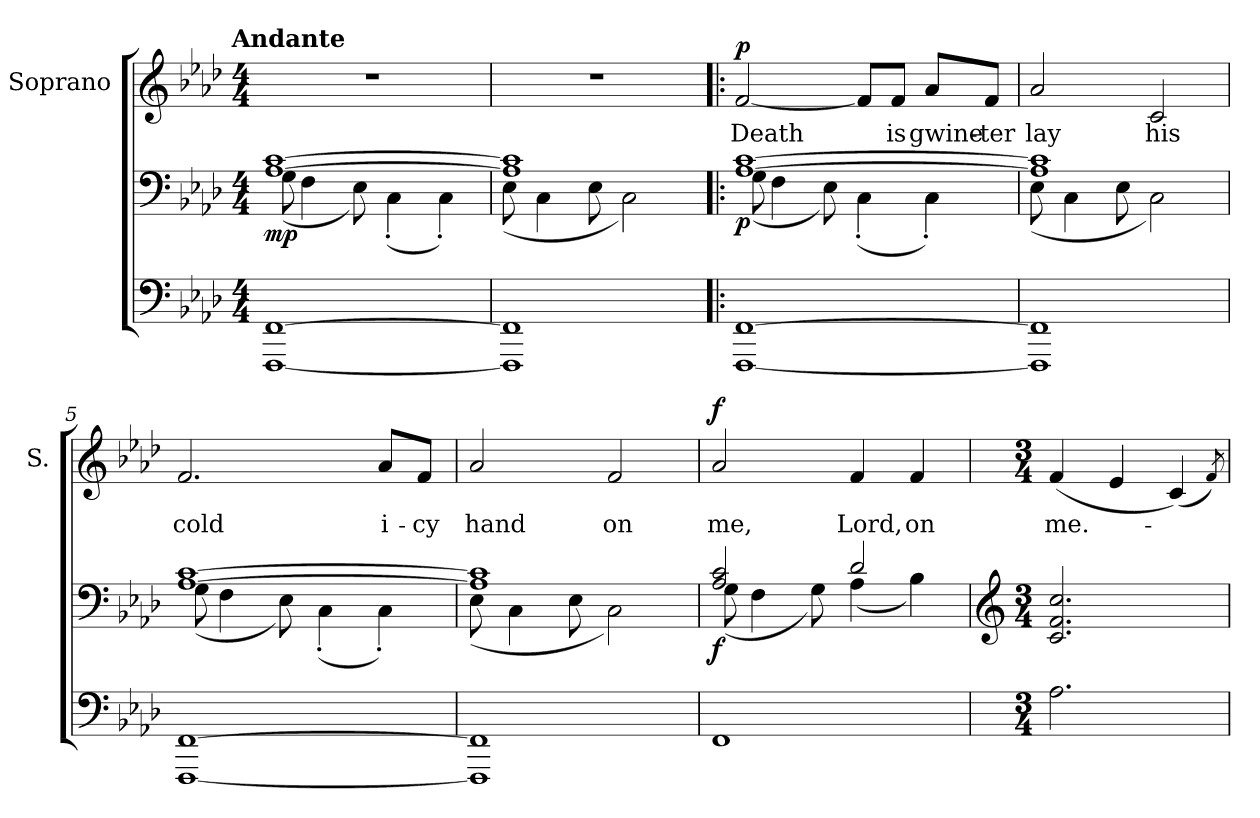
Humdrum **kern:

**kern	**kern	**dynam	**kern	**text	**dynam
*part2	*part2	*part2	*part1	*part1	*part1
*staff3	*staff2	*staff2/3	*staff1	*staff1	*staff1
*	*	*	*I"Soprano	*	*
*	*	*	*I'S.	*	*
*clefF4	*clefF4	*	*clefG2	*	*
*k[b-e-a-d-]	*k[b-e-a-d-]	*	*k[b-e-a-d-]	*	*
!!LO:TX:omd:t=Andante
*M4/4	*M4/4	*	*M4/4	*	*
*MM92	*MM92	*	*MM92	*	*
=1	=1	=1	=1	=1	=1
*	*^	*	*	*	*
!	!	!	!LO:DY:b	!	!	!
[1FFF [1FF	[1A- [1c	(<8G\	mp	1r	.	.
.	.	4F\	.	.	.	.
.	.	8E-\)	.	.	.	.
.	.	(<4C'\	.	.	.	.
.	.	4C'\)	.	.	.	.
=2	=2	=2	=2	=2	=2	=2
1FFF] 1FF]	1A-] 1c]	(<8E-\	.	1r	.	.
.	.	4C\	.	.	.	.
.	.	8E-\	.	.	.	.
.	.	2C\)	.	.	.	.
=3!|:	=3!|:	=3!|:	=3!|:	=3!|:	=3!|:	=3!|:
!	!	!	!LO:DY:b	!	!	!LO:DY:a
[1FFF [1FF	[1A- [1c	(<8G\	p	[2f/	Death	p
.	.	4F\	.	.	.	.
.	.	8E-\)	.	.	.	.
.	.	(<4C'\	.	8f/L]	.	.
.	.	.	.	8f/J	is	.
.	.	4C'\)	.	8a-/L	gwine-	.
.	.	.	.	8f/J	-ter	.
=4	=4	=4	=4	=4	=4	=4
1FFF] 1FF]	1A-] 1c]	(<8E-\	.	2a-/	lay	.
.	.	4C\	.	.	.	.
.	.	8E-\	.	.	.	.
.	.	2C\)	.	2c/	his	.
=5	=5	=5	=5	=5	=5	=5
[1FFF [1FF	[1A- [1c	(<8G\	.	2.f/	cold	.
.	.	4F\	.	.	.	.
.	.	8E-\)	.	.	.	.
.	.	(<4C'\	.	.	.	.
!	!	!	!	!	!	!LO:DY:a
.	.	4C'\)	.	8a-/L	i-	cresc.
.	.	.	.	8f/J	-cy	.
=6	=6	=6	=6	=6	=6	=6
1FFF] 1FF]	1A-] 1c]	(<8E-\	.	2a-/	hand	.
.	.	4C\	.	.	.	.
.	.	8E-\	.	.	.	.
.	.	2C\)	.	2f/	on	.
=7	=7	=7	=7	=7	=7	=7
!	!	!	!LO:DY:b	!	!	!LO:DY:a
1FF	2A-/ 2c/	(<8G\	f	2a-/	me,	f
.	.	4F\	.	.	.	.
.	.	8G\)	.	.	.	.
!	!	!	!LO:DY:b	!	!	!LO:DY:a
.	2d-/	(<4A-\	dim.	4f/	Lord,	dim.
.	.	4B-\)	.	4f/	on	.
*	*v	*v	*	*	*	*
=8	=8	=8	=8	=8	=8
*	*clefG2	*	*	*	*
*M3/4	*M3/4	*	*M3/4	*	*
*	*^	*	*	*	*
!	!	!	!	!	!	!LO:DY:a
*	*v	*v	*	*	*	*
2.A-\	2.c/ 2.f/ 2.cc/	.	(<4f/	me.-	dim.
.	.	.	4e-/	.	.
.	.	.	(<4c/)	.	.
.	.	.	8qf/)	.	.
=	=	=	=	=	=
*-	*-	*-	*-	*-	*-
